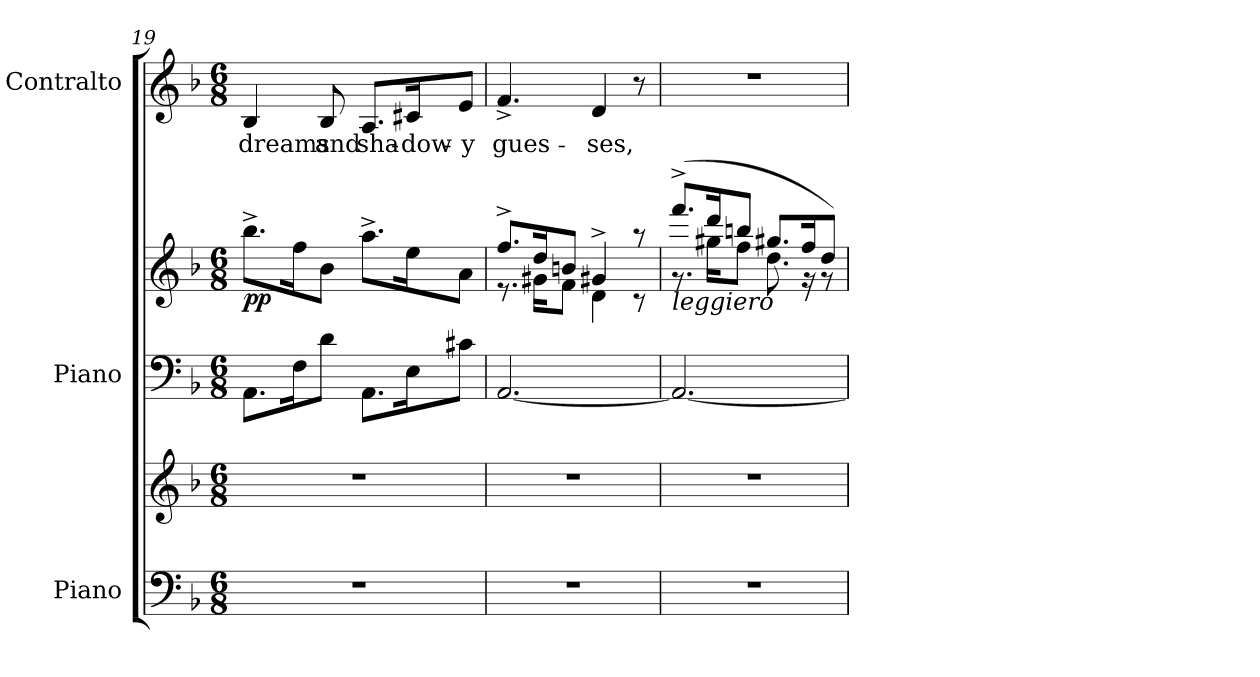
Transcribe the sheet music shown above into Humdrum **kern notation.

**kern	**kern	**kern	**kern	**dynam	**kern	**text
*part3	*part3	*part2	*part2	*part2	*part1	*part1
*staff5	*staff4	*staff3	*staff2	*staff2/3	*staff1	*staff1
*I"Piano	*	*I"Piano	*	*	*I"Contralto	*
*I'Pno	*	*I'Pno	*	*	*	*
!!LO:LB:g=z
*clefF4	*clefG2	*clefF4	*clefG2	*	*clefG2	*
*k[b-]	*k[b-]	*k[b-]	*k[b-]	*	*k[b-]	*
*M6/8	*M6/8	*M6/8	*M6/8	*	*M6/8	*
=19	=19	=19	=19	=19	=19	=19
!	!	!	!	!	!LO:TX:a:color=#FFFFFF:t=.	!
!	!	!	!	!LO:DY:b	!	!LO:LY:b
2.r	2.r	8.AA\L	8.bb-^\L	pp	4B-/	dreams
.	.	16F\K	16ff\K	.	.	.
!	!	!	!	!	!	!LO:LY:b
.	.	8d\J	8b-\J	.	8B-/	and
!	!	!	!	!	!	!LO:LY:b
.	.	8.AA\L	8.aa^\L	.	8.A/L	sha-
!	!	!	!	!	!	!LO:LY:b
.	.	16E\K	16ee\K	.	16c#X/K	-dow-
!	!	!	!	!	!	!LO:LY:b
.	.	8c#X\J	8a\J	.	8e/J	-y
=20	=20	=20	=20	=20	=20	=20
*	*	*	*^	*	*	*
!	!	!LO:TX:a:color=#FFFFFF:t=.	!	!	!	!	!
!	!	!	!	!	!	!	!LO:LY:b
2.r	2.r	[2.AA/	8.ff^/L	8.r	.	4.f^>/	gues-
.	.	.	16dd/K	16g#X\KL	.	.	.
.	.	.	8bn/J	8f\J	.	.	.
!	!	!	!	!	!	!	!LO:LY:b
.	.	.	4g#X^/	4d\	.	4d/	-ses,
.	.	.	8r	8r	.	8r	.
=21	=21	=21	=21	=21	=21	=21	=21
!	!	!	!LO:TX:b:i:t=leggiero	!	!	!	!
2.r	2.r	2.AA/_	(8.fff^/L	8.r	.	2.r	.
.	.	.	16ddd/K	16gg#X\KL	.	.	.
.	.	.	8bbn/J	8ff\J	.	.	.
.	.	.	8.gg#X/L	8.dd\	.	.	.
.	.	.	16ff/K	16r	.	.	.
.	.	.	8dd/J)	8r	.	.	.
*	*	*	*v	*v	*	*	*
=	=	=	=	=	=	=
*-	*-	*-	*-	*-	*-	*-
